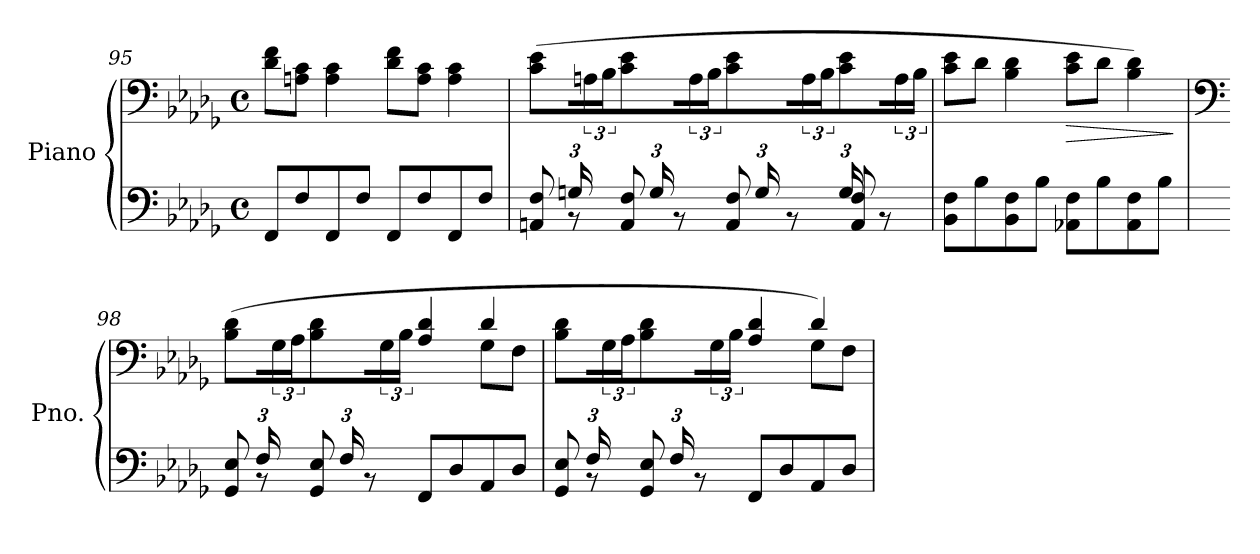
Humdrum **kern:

**kern	**kern	**dynam
*part1	*part1	*part1
*staff2	*staff1	*staff1/2
*I"Piano	*	*
*I'Pno.	*	*
!!LO:LB:g=z
*clefF4	*clefF4	*
*k[b-e-a-d-g-]	*k[b-e-a-d-g-]	*
*M4/4	*M4/4	*
*met(c)	*met(c)	*
=95	=95	=95
8FF/L	8d-\ 8f\L	.
8F/	8An\ 8c\J	.
8FF/	4A\ 4c\	.
8F/J	.	.
8FF/L	8d-\ 8f\L	.
8F/	8A\ 8c\J	.
8FF/	4A\ 4c\	.
8F/J	.	.
=96	=96	=96
*^	*	*
8ryy	8AAn/ 8F/	(>8c\ 8e-\L	.
*Xbrackettup	*	*	*
24Gn/L	8rBB	24ryy	.
24%5ryy	.	24An\	.
.	.	24B-\JJ	.
.	8AA/ 8F/	8c\ 8e-\L	.
24G/L	8rBB	24ryy	.
24%5ryy	.	24A\	.
.	.	24B-\JJ	.
.	8AA/ 8F/	8c\ 8e-\L	.
24G/L	8rBB	24ryy	.
24%5ryy	.	24A\	.
.	.	24B-\JJ	.
.	8AA/ 8F/	8c\ 8e-\L	.
24G/L	8rBB	24ryy	.
12ryy	.	24A\	.
.	.	24B-\JJ	.
*v	*v	*	*
=97	=97	=97
8BB-\ 8F\L	8c\ 8e-\L	.
8B-\	8d-\J	.
8BB-\ 8F\	4B-\ 4d-\	.
8B-\J	.	.
!	!	!LO:HP:b
8AA-X\ 8F\L	8c\ 8e-\L	>
8B-\	8d-\J	.
8AA-\ 8F\	4B-\ 4d-\)	.
8B-\J	.	.
.	.	]
=98	=98	=98
*	*clefF4	*
*^	*^	*
8ryy	8GG-/ 8E-/	(>8B-\ 8d-\L	2.ryy	.
24F/L	8rBB	24ryy	.	.
24%5ryy	.	24G-\	.	.
.	.	24A-\JJ	.	.
.	8GG-/ 8E-/	8B-\ 8d-\L	.	.
24F/L	8rBB	24ryy	.	.
12%7ryy	.	24G-\	.	.
.	.	24B-\JJ	.	.
.	8FF/L	4A-/ 4d-/	.	.
.	8D-/	.	.	.
.	8AA-/	4d-/	8G-\L	.
.	8D-/J	.	8F\J	.
!!LO:PB:g=z	!!
=99	=99	=99	=99	=99
8ryy	8GG-/ 8E-/	8B-\ 8d-\L	2.ryy	.
24F/L	8rBB	24ryy	.	.
24%5ryy	.	24G-\	.	.
.	.	24A-\JJ	.	.
.	8GG-/ 8E-/	8B-\ 8d-\L	.	.
24F/L	8rBB	24ryy	.	.
12%7ryy	.	24G-\	.	.
.	.	24B-\JJ	.	.
.	8FF/L	4A-/ 4d-/	.	.
.	8D-/	.	.	.
.	8AA-/	4d-/)	8G-\L	.
.	8D-/J	.	8F\J	.
*v	*v	*	*	*
*	*v	*v	*
=	=	=
*-	*-	*-
